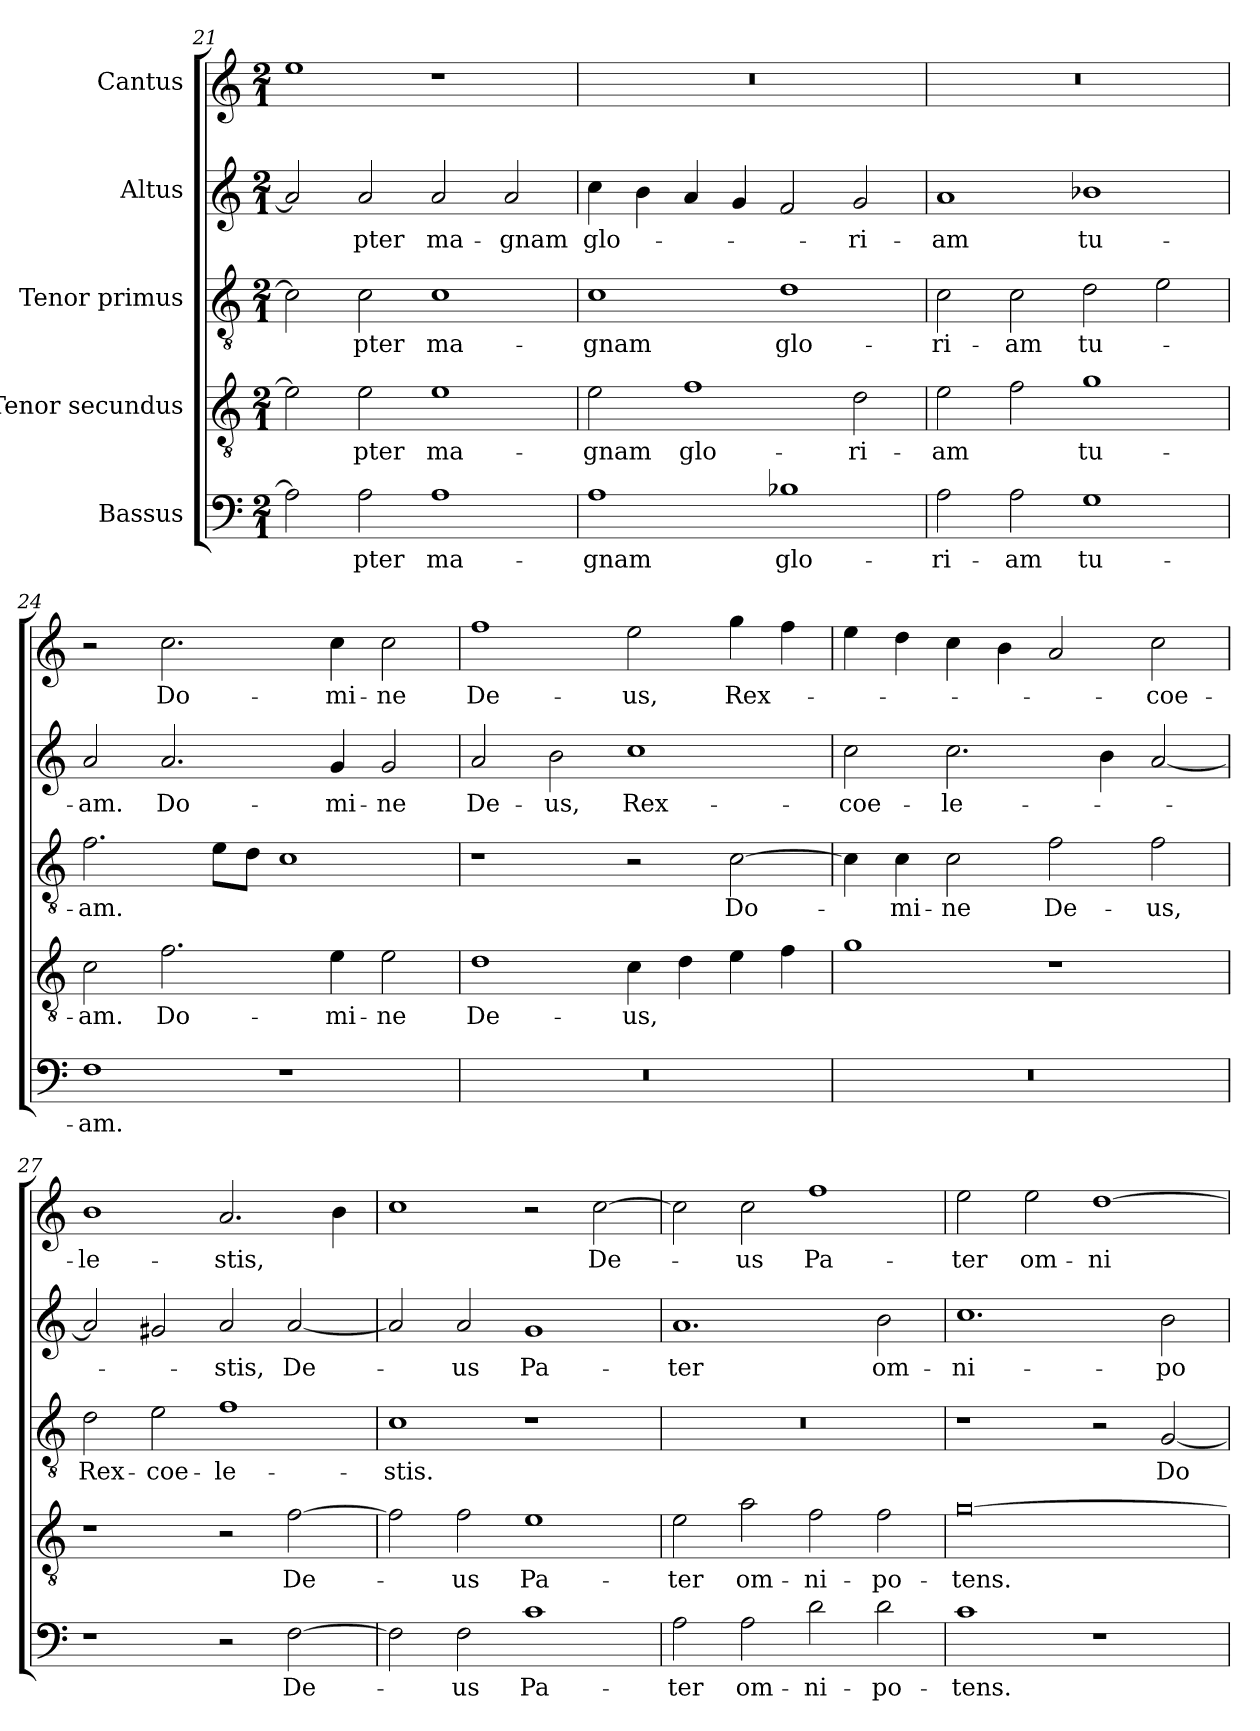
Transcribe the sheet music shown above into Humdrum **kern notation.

**kern	**text	**kern	**text	**kern	**text	**kern	**text	**kern	**text
*part5	*part5	*part4	*part4	*part3	*part3	*part2	*part2	*part1	*part1
*staff5	*staff5	*staff4	*staff4	*staff3	*staff3	*staff2	*staff2	*staff1	*staff1
*I"Bassus	*	*I"Tenor secundus	*	*I"Tenor primus	*	*I"Altus	*	*I"Cantus	*
*clefF4	*	*clefGv2	*	*clefGv2	*	*clefG2	*	*clefG2	*
*k[]	*	*k[]	*	*k[]	*	*k[]	*	*k[]	*
*M2/1	*	*M2/1	*	*M2/1	*	*M2/1	*	*M2/1	*
=21	=21	=21	=21	=21	=21	=21	=21	=21	=21
2A\]	.	2e\]	.	2c\]	.	2a/]	.	1ee\	.
2A\	-pter	2e\	-pter	2c\	-pter	2a/	-pter	.	.
1A\	ma-	1e\	ma-	1c\	ma-	2a/	ma-	1r	.
.	.	.	.	.	.	2a/	-gnam	.	.
=22	=22	=22	=22	=22	=22	=22	=22	=22	=22
1A\	-gnam	2e\	-gnam	1c\	-gnam	4cc\	glo-	0r	.
.	.	.	.	.	.	4b\	.	.	.
.	.	1f\	glo-	.	.	4a/	.	.	.
.	.	.	.	.	.	4g/	.	.	.
1B-X\	glo-	.	.	1d\	glo-	2f/	.	.	.
.	.	2d\	-ri-	.	.	2g/	-ri-	.	.
=23	=23	=23	=23	=23	=23	=23	=23	=23	=23
2A\	-ri-	2e\	-am	2c\	-ri-	1a/	-am	0r	.
2A\	-am	2f\	.	2c\	-am	.	.	.	.
1G\	tu-	1g\	tu-	2d\	tu-	1b-X\	tu-	.	.
.	.	.	.	2e\	.	.	.	.	.
=24	=24	=24	=24	=24	=24	=24	=24	=24	=24
1F\	-am.	2c\	-am.	2.f\	-am.	2a/	-am.	2r	.
.	.	2.f\	Do-	.	.	2.a/	Do-	2.cc\	Do-
.	.	.	.	8e\L	.	.	.	.	.
.	.	.	.	8d\J	.	.	.	.	.
1r	.	.	.	1c\	.	.	.	.	.
.	.	4e\	-mi-	.	.	4g/	-mi-	4cc\	-mi-
.	.	2e\	-ne	.	.	2g/	-ne	2cc\	-ne
=25	=25	=25	=25	=25	=25	=25	=25	=25	=25
0r	.	1d\	De-	1r	.	2a/	De-	1ff\	De-
.	.	.	.	.	.	2b\	-us,	.	.
.	.	4c\	-us,	2r	.	1cc\	Rex-	2ee\	-us,
.	.	4d\	.	.	.	.	.	.	.
.	.	4e\	.	[2c\	Do-	.	.	4gg\	Rex-
.	.	4f\	.	.	.	.	.	4ff\	.
=26	=26	=26	=26	=26	=26	=26	=26	=26	=26
0r	.	1g\	.	4c\]	.	2cc\	coe-	4ee\	.
.	.	.	.	4c\	-mi-	.	.	4dd\	.
.	.	.	.	2c\	-ne	2.cc\	-le-	4cc\	.
.	.	.	.	.	.	.	.	4b\	.
.	.	1r	.	2f\	De-	.	.	2a/	.
.	.	.	.	.	.	4b\	.	.	.
.	.	.	.	2f\	-us,	[2a/	.	2cc\	coe-
=27	=27	=27	=27	=27	=27	=27	=27	=27	=27
1r	.	1r	.	2d\	Rex-	2a/]	.	1b\	-le-
.	.	.	.	2e\	coe-	2g#X/	.	.	.
2r	.	2r	.	1f\	-le-	2a/	-stis,	2.a/	-stis,
[2F\	De-	[2f\	De-	.	.	[2a/	De-	.	.
.	.	.	.	.	.	.	.	4b\	.
=28	=28	=28	=28	=28	=28	=28	=28	=28	=28
2F\]	.	2f\]	.	1c\	-stis.	2a/]	.	1cc\	.
2F\	-us	2f\	-us	.	.	2a/	-us	.	.
1c\	Pa-	1e\	Pa-	1r	.	1g/	Pa-	2r	.
.	.	.	.	.	.	.	.	[2cc\	De-
=29	=29	=29	=29	=29	=29	=29	=29	=29	=29
2A\	-ter	2e\	-ter	0r	.	1.a/	-ter	2cc\]	.
2A\	om-	2a\	om-	.	.	.	.	2cc\	-us
2d\	-ni-	2f\	-ni-	.	.	.	.	1ff\	Pa-
2d\	-po-	2f\	-po-	.	.	2b\	om-	.	.
=30	=30	=30	=30	=30	=30	=30	=30	=30	=30
1c\	-tens.	[0g\	-tens.	1r	.	1.cc\	-ni-	2ee\	-ter
.	.	.	.	.	.	.	.	2ee\	om-
1r	.	.	.	2r	.	.	.	[1dd\	-ni-
.	.	.	.	[2G/	Do-	2b\	-po-	.	.
=	=	=	=	=	=	=	=	=	=
*-	*-	*-	*-	*-	*-	*-	*-	*-	*-
